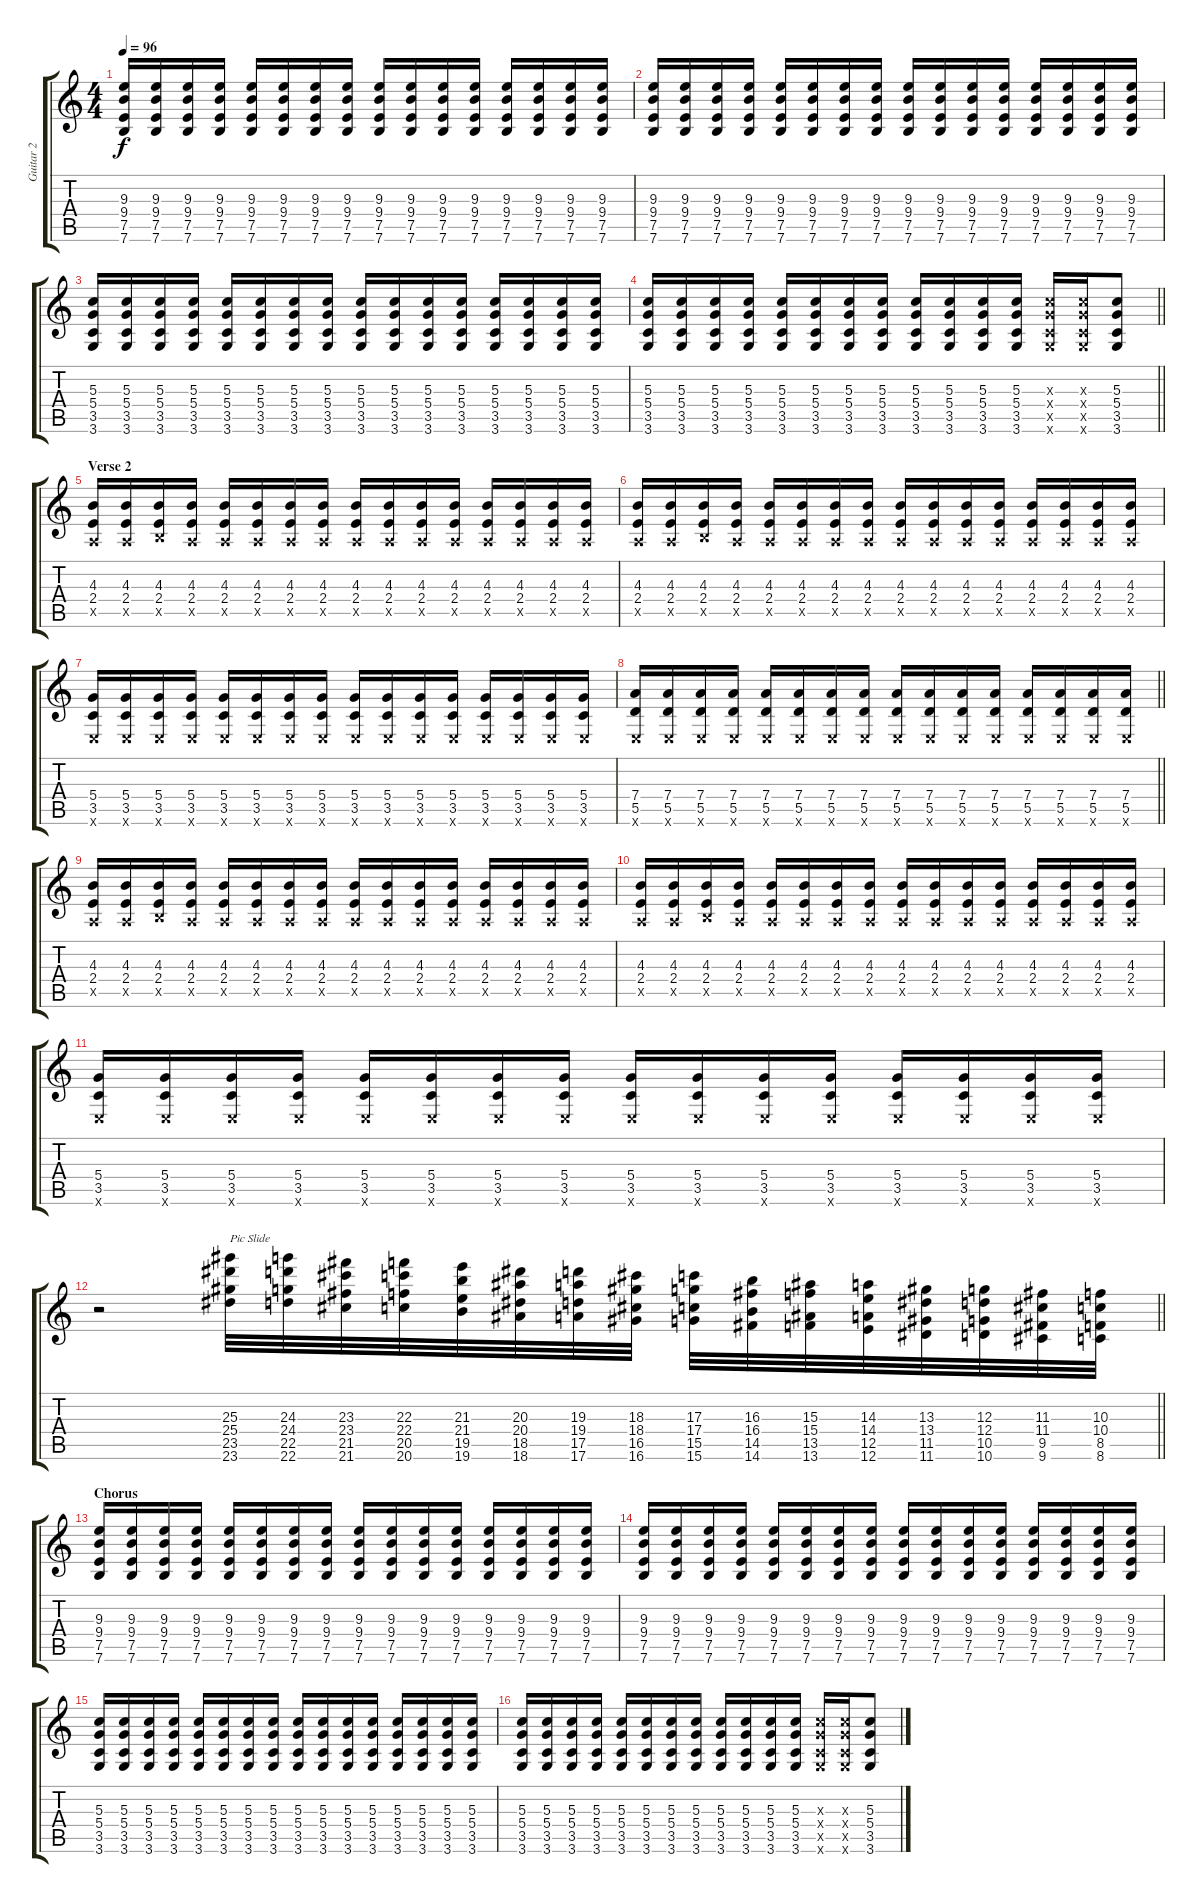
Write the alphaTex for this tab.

\track ("Guitar 2" "Guitar 2") {instrument overdrivenguitar}
\staff {score tabs}
\tuning (E4 B3 G3 D3 A2 E2) {hide}
\ts (4 4)
\tempo 96
\clef g2
\ks c
(9.3 9.4 7.5 7.6).16{dy f} (9.3 9.4 7.5 7.6).16 (9.3 9.4 7.5 7.6).16 (9.3 9.4 7.5 7.6).16 (9.3 9.4 7.5 7.6).16 (9.3 9.4 7.5 7.6).16 (9.3 9.4 7.5 7.6).16 (9.3 9.4 7.5 7.6).16 (9.3 9.4 7.5 7.6).16 (9.3 9.4 7.5 7.6).16 (9.3 9.4 7.5 7.6).16 (9.3 9.4 7.5 7.6).16 (9.3 9.4 7.5 7.6).16 (9.3 9.4 7.5 7.6).16 (9.3 9.4 7.5 7.6).16 (9.3 9.4 7.5 7.6).16 |
(9.3 9.4 7.5 7.6).16 (9.3 9.4 7.5 7.6).16 (9.3 9.4 7.5 7.6).16 (9.3 9.4 7.5 7.6).16 (9.3 9.4 7.5 7.6).16 (9.3 9.4 7.5 7.6).16 (9.3 9.4 7.5 7.6).16 (9.3 9.4 7.5 7.6).16 (9.3 9.4 7.5 7.6).16 (9.3 9.4 7.5 7.6).16 (9.3 9.4 7.5 7.6).16 (9.3 9.4 7.5 7.6).16 (9.3 9.4 7.5 7.6).16 (9.3 9.4 7.5 7.6).16 (9.3 9.4 7.5 7.6).16 (9.3 9.4 7.5 7.6).16 |
(5.3 5.4 3.5 3.6).16 (5.3 5.4 3.5 3.6).16 (5.3 5.4 3.5 3.6).16 (5.3 5.4 3.5 3.6).16 (5.3 5.4 3.5 3.6).16 (5.3 5.4 3.5 3.6).16 (5.3 5.4 3.5 3.6).16 (5.3 5.4 3.5 3.6).16 (5.3 5.4 3.5 3.6).16 (5.3 5.4 3.5 3.6).16 (5.3 5.4 3.5 3.6).16 (5.3 5.4 3.5 3.6).16 (5.3 5.4 3.5 3.6).16 (5.3 5.4 3.5 3.6).16 (5.3 5.4 3.5 3.6).16 (5.3 5.4 3.5 3.6).16 |
\barLineRight lightlight
(5.3 5.4 3.5 3.6).16 (5.3 5.4 3.5 3.6).16 (5.3 5.4 3.5 3.6).16 (5.3 5.4 3.5 3.6).16 (5.3 5.4 3.5 3.6).16 (5.3 5.4 3.5 3.6).16 (5.3 5.4 3.5 3.6).16 (5.3 5.4 3.5 3.6).16 (5.3 5.4 3.5 3.6).16 (5.3 5.4 3.5 3.6).16 (5.3 5.4 3.5 3.6).16 (5.3 5.4 3.5 3.6).16 (5.3{x} 5.4{x} 3.5{x} 3.6{x}).16 (5.3{x} 5.4{x} 3.5{x} 3.6{x}).16 (5.3 5.4 3.5 3.6).8 |
\section ("" "Verse 2")
(4.3 2.4 0.5{x}).16{instrument electricguitarmuted} (4.3 2.4 0.5{x}).16 (4.3 2.4 2.5{x}).16 (4.3 2.4 0.5{x}).16 (4.3 2.4 0.5{x}).16 (4.3 2.4 0.5{x}).16 (4.3 2.4 0.5{x}).16 (4.3 2.4 0.5{x}).16 (4.3 2.4 0.5{x}).16 (4.3 2.4 0.5{x}).16 (4.3 2.4 0.5{x}).16 (4.3 2.4 0.5{x}).16 (4.3 2.4 0.5{x}).16 (4.3 2.4 0.5{x}).16 (4.3 2.4 0.5{x}).16 (4.3 2.4 0.5{x}).16 |
(4.3 2.4 0.5{x}).16 (4.3 2.4 0.5{x}).16 (4.3 2.4 2.5{x}).16 (4.3 2.4 0.5{x}).16 (4.3 2.4 0.5{x}).16 (4.3 2.4 0.5{x}).16 (4.3 2.4 0.5{x}).16 (4.3 2.4 0.5{x}).16 (4.3 2.4 0.5{x}).16 (4.3 2.4 0.5{x}).16 (4.3 2.4 0.5{x}).16 (4.3 2.4 0.5{x}).16 (4.3 2.4 0.5{x}).16 (4.3 2.4 0.5{x}).16 (4.3 2.4 0.5{x}).16 (4.3 2.4 0.5{x}).16 |
(5.4 3.5 0.6{x}).16 (5.4 3.5 0.6{x}).16 (5.4 3.5 0.6{x}).16 (5.4 3.5 0.6{x}).16 (5.4 3.5 0.6{x}).16 (5.4 3.5 0.6{x}).16 (5.4 3.5 0.6{x}).16 (5.4 3.5 0.6{x}).16 (5.4 3.5 0.6{x}).16 (5.4 3.5 0.6{x}).16 (5.4 3.5 0.6{x}).16 (5.4 3.5 0.6{x}).16 (5.4 3.5 0.6{x}).16 (5.4 3.5 0.6{x}).16 (5.4 3.5 0.6{x}).16 (5.4 3.5 0.6{x}).16 |
\barLineRight lightlight
(7.4 5.5 0.6{x}).16 (7.4 5.5 0.6{x}).16 (7.4 5.5 0.6{x}).16 (7.4 5.5 0.6{x}).16 (7.4 5.5 0.6{x}).16 (7.4 5.5 0.6{x}).16 (7.4 5.5 0.6{x}).16 (7.4 5.5 0.6{x}).16 (7.4 5.5 0.6{x}).16 (7.4 5.5 0.6{x}).16 (7.4 5.5 0.6{x}).16 (7.4 5.5 0.6{x}).16 (7.4 5.5 0.6{x}).16 (7.4 5.5 0.6{x}).16 (7.4 5.5 0.6{x}).16 (7.4 5.5 0.6{x}).16 |
(4.3 2.4 0.5{x}).16{instrument electricguitarmuted} (4.3 2.4 0.5{x}).16 (4.3 2.4 2.5{x}).16 (4.3 2.4 0.5{x}).16 (4.3 2.4 0.5{x}).16 (4.3 2.4 0.5{x}).16 (4.3 2.4 0.5{x}).16 (4.3 2.4 0.5{x}).16 (4.3 2.4 0.5{x}).16 (4.3 2.4 0.5{x}).16 (4.3 2.4 0.5{x}).16 (4.3 2.4 0.5{x}).16 (4.3 2.4 0.5{x}).16 (4.3 2.4 0.5{x}).16 (4.3 2.4 0.5{x}).16 (4.3 2.4 0.5{x}).16 |
(4.3 2.4 0.5{x}).16 (4.3 2.4 0.5{x}).16 (4.3 2.4 2.5{x}).16 (4.3 2.4 0.5{x}).16 (4.3 2.4 0.5{x}).16 (4.3 2.4 0.5{x}).16 (4.3 2.4 0.5{x}).16 (4.3 2.4 0.5{x}).16 (4.3 2.4 0.5{x}).16 (4.3 2.4 0.5{x}).16 (4.3 2.4 0.5{x}).16 (4.3 2.4 0.5{x}).16 (4.3 2.4 0.5{x}).16 (4.3 2.4 0.5{x}).16 (4.3 2.4 0.5{x}).16 (4.3 2.4 0.5{x}).16 |
(5.4 3.5 0.6{x}).16 (5.4 3.5 0.6{x}).16 (5.4 3.5 0.6{x}).16 (5.4 3.5 0.6{x}).16 (5.4 3.5 0.6{x}).16 (5.4 3.5 0.6{x}).16 (5.4 3.5 0.6{x}).16 (5.4 3.5 0.6{x}).16 (5.4 3.5 0.6{x}).16 (5.4 3.5 0.6{x}).16 (5.4 3.5 0.6{x}).16 (5.4 3.5 0.6{x}).16 (5.4 3.5 0.6{x}).16 (5.4 3.5 0.6{x}).16 (5.4 3.5 0.6{x}).16 (5.4 3.5 0.6{x}).16 |
\barLineRight lightlight
r.2 (25.3 25.4 23.5 23.6).32{txt "Pic Slide" volume 8 instrument guitarharmonics} (24.3 24.4 22.5 22.6).32 (23.3 23.4 21.5 21.6).32 (22.3 22.4 20.5 20.6).32 (21.3 21.4 19.5 19.6).32 (20.3 20.4 18.5 18.6).32 (19.3 19.4 17.5 17.6).32 (18.3 18.4 16.5 16.6).32 (17.3 17.4 15.5 15.6).32 (16.3 16.4 14.5 14.6).32 (15.3 15.4 13.5 13.6).32 (14.3 14.4 12.5 12.6).32 (13.3 13.4 11.5 11.6).32 (12.3 12.4 10.5 10.6).32 (11.3 11.4 9.5 9.6).32 (10.3 10.4 8.5 8.6).32 |
\section ("" "Chorus")
(9.3 9.4 7.5 7.6).16{volume 12 instrument overdrivenguitar} (9.3 9.4 7.5 7.6).16 (9.3 9.4 7.5 7.6).16 (9.3 9.4 7.5 7.6).16 (9.3 9.4 7.5 7.6).16 (9.3 9.4 7.5 7.6).16 (9.3 9.4 7.5 7.6).16 (9.3 9.4 7.5 7.6).16 (9.3 9.4 7.5 7.6).16 (9.3 9.4 7.5 7.6).16 (9.3 9.4 7.5 7.6).16 (9.3 9.4 7.5 7.6).16 (9.3 9.4 7.5 7.6).16 (9.3 9.4 7.5 7.6).16 (9.3 9.4 7.5 7.6).16 (9.3 9.4 7.5 7.6).16 |
(9.3 9.4 7.5 7.6).16 (9.3 9.4 7.5 7.6).16 (9.3 9.4 7.5 7.6).16 (9.3 9.4 7.5 7.6).16 (9.3 9.4 7.5 7.6).16 (9.3 9.4 7.5 7.6).16 (9.3 9.4 7.5 7.6).16 (9.3 9.4 7.5 7.6).16 (9.3 9.4 7.5 7.6).16 (9.3 9.4 7.5 7.6).16 (9.3 9.4 7.5 7.6).16 (9.3 9.4 7.5 7.6).16 (9.3 9.4 7.5 7.6).16 (9.3 9.4 7.5 7.6).16 (9.3 9.4 7.5 7.6).16 (9.3 9.4 7.5 7.6).16 |
(5.3 5.4 3.5 3.6).16 (5.3 5.4 3.5 3.6).16 (5.3 5.4 3.5 3.6).16 (5.3 5.4 3.5 3.6).16 (5.3 5.4 3.5 3.6).16 (5.3 5.4 3.5 3.6).16 (5.3 5.4 3.5 3.6).16 (5.3 5.4 3.5 3.6).16 (5.3 5.4 3.5 3.6).16 (5.3 5.4 3.5 3.6).16 (5.3 5.4 3.5 3.6).16 (5.3 5.4 3.5 3.6).16 (5.3 5.4 3.5 3.6).16 (5.3 5.4 3.5 3.6).16 (5.3 5.4 3.5 3.6).16 (5.3 5.4 3.5 3.6).16 |
(5.3 5.4 3.5 3.6).16 (5.3 5.4 3.5 3.6).16 (5.3 5.4 3.5 3.6).16 (5.3 5.4 3.5 3.6).16 (5.3 5.4 3.5 3.6).16 (5.3 5.4 3.5 3.6).16 (5.3 5.4 3.5 3.6).16 (5.3 5.4 3.5 3.6).16 (5.3 5.4 3.5 3.6).16 (5.3 5.4 3.5 3.6).16 (5.3 5.4 3.5 3.6).16 (5.3 5.4 3.5 3.6).16 (5.3{x} 5.4{x} 3.5{x} 3.6{x}).16 (5.3{x} 5.4{x} 3.5{x} 3.6{x}).16 (5.3 5.4 3.5 3.6).8
